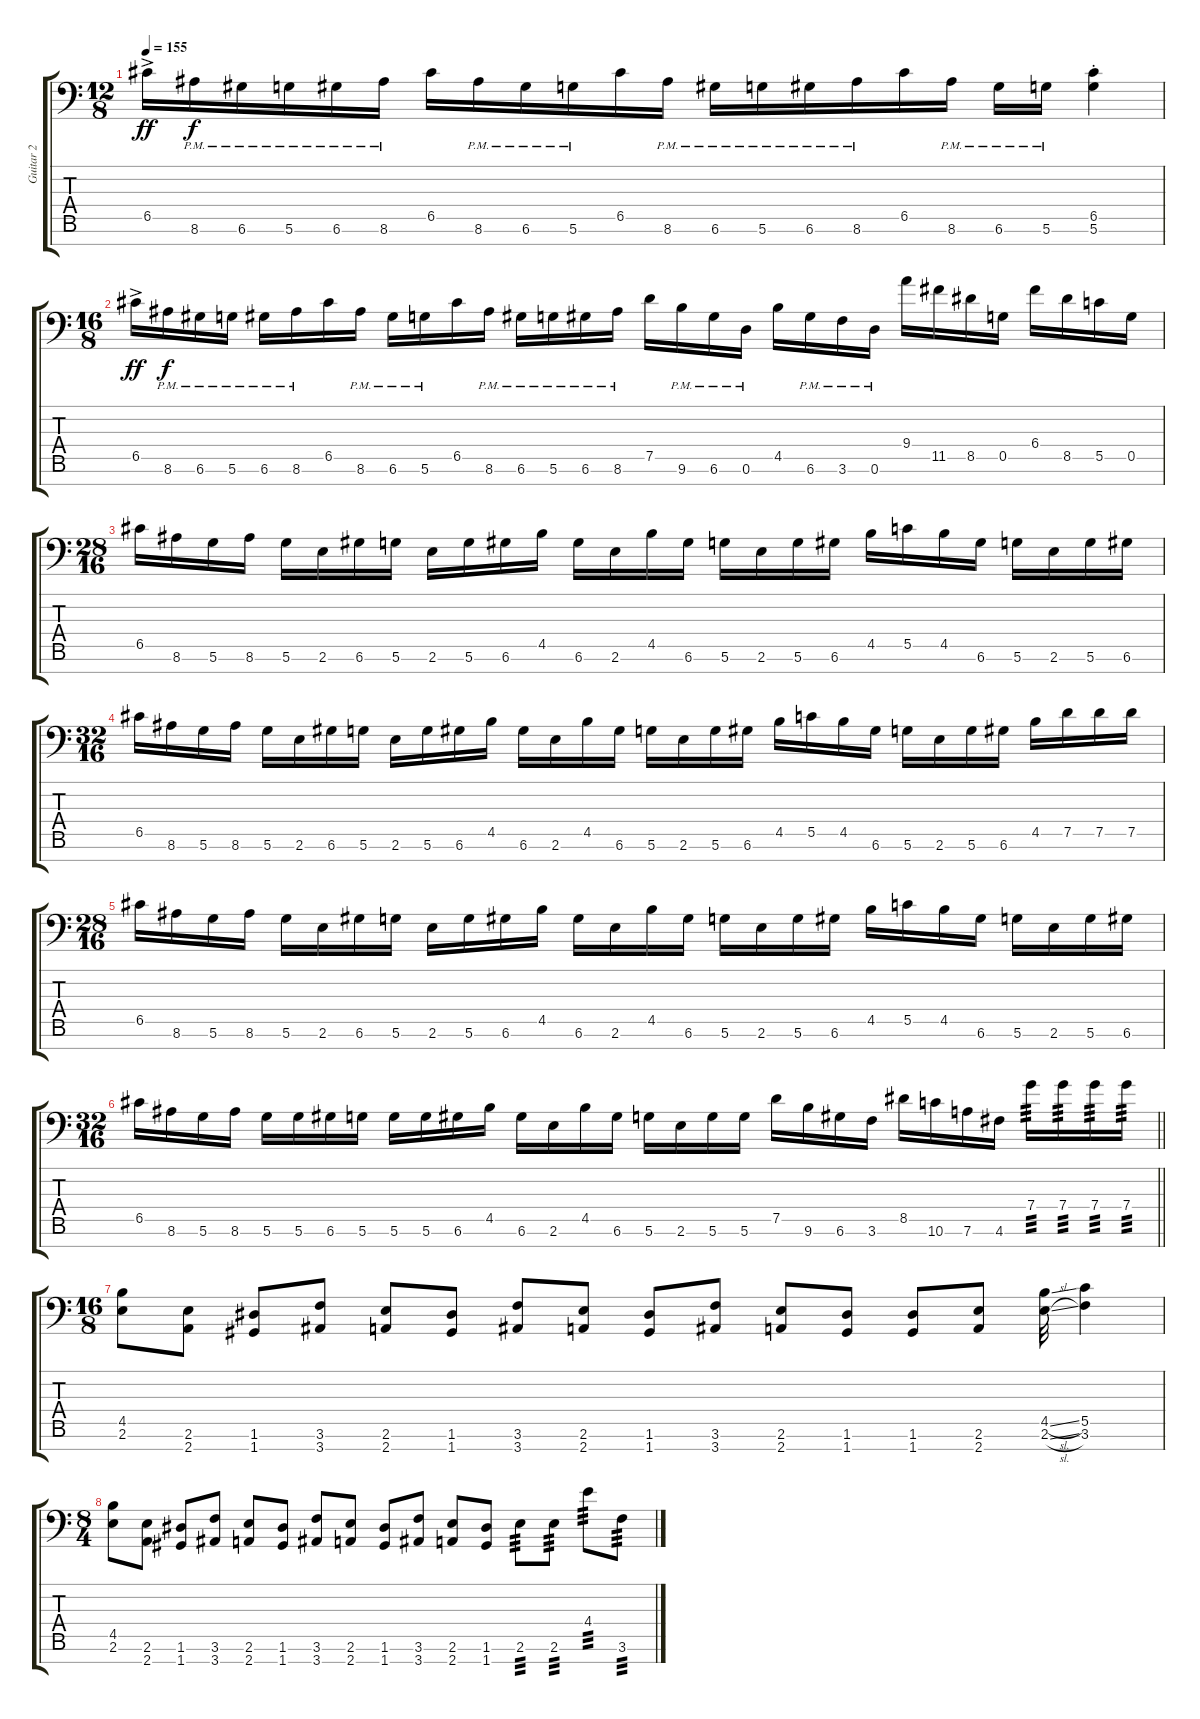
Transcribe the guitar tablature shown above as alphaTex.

\track ("Guitar 2" "Guitar 2") {instrument distortionguitar}
\staff {score tabs}
\tuning (D4 A3 F3 C3 G2 D2 G1) {hide}
\ts (12 8)
\tempo 155
\clef f4
\ks c
6.5{ac}.16{dy ff} 8.6{pm}.16{dy f} 6.6{pm}.16 5.6{pm}.16 6.6{pm}.16 8.6{pm}.16 6.5.16 8.6{pm}.16 6.6{pm}.16 5.6{pm}.16 6.5.16 8.6{pm}.16 6.6{pm}.16 5.6{pm}.16 6.6{pm}.16 8.6{pm}.16 6.5.16 8.6{pm}.16 6.6{pm}.16 5.6{pm}.16 (6.5{st} 5.6{st}).4 |
\ts (16 8)
6.5{ac}.16{dy ff} 8.6{pm}.16{dy f} 6.6{pm}.16 5.6{pm}.16 6.6{pm}.16 8.6{pm}.16 6.5.16 8.6{pm}.16 6.6{pm}.16 5.6{pm}.16 6.5.16 8.6{pm}.16 6.6{pm}.16 5.6{pm}.16 6.6{pm}.16 8.6{pm}.16 7.5.16 9.6{pm}.16 6.6{pm}.16 0.6{pm}.16 4.5.16 6.6{pm}.16 3.6{pm}.16 0.6{pm}.16 9.4.16 11.5.16 8.5.16 0.5.16 6.4.16 8.5.16 5.5.16 0.5.16 |
\ts (28 16)
6.5.16 8.6.16 5.6.16 8.6.16 5.6.16 2.6.16 6.6.16 5.6.16 2.6.16 5.6.16 6.6.16 4.5.16 6.6.16 2.6.16 4.5.16 6.6.16 5.6.16 2.6.16 5.6.16 6.6.16 4.5.16 5.5.16 4.5.16 6.6.16 5.6.16 2.6.16 5.6.16 6.6.16 |
\ts (32 16)
6.5.16 8.6.16 5.6.16 8.6.16 5.6.16 2.6.16 6.6.16 5.6.16 2.6.16 5.6.16 6.6.16 4.5.16 6.6.16 2.6.16 4.5.16 6.6.16 5.6.16 2.6.16 5.6.16 6.6.16 4.5.16 5.5.16 4.5.16 6.6.16 5.6.16 2.6.16 5.6.16 6.6.16 4.5.16 7.5.16 7.5.16 7.5.16 |
\ts (28 16)
6.5.16 8.6.16 5.6.16 8.6.16 5.6.16 2.6.16 6.6.16 5.6.16 2.6.16 5.6.16 6.6.16 4.5.16 6.6.16 2.6.16 4.5.16 6.6.16 5.6.16 2.6.16 5.6.16 6.6.16 4.5.16 5.5.16 4.5.16 6.6.16 5.6.16 2.6.16 5.6.16 6.6.16 |
\ts (32 16)
\barLineRight lightlight
6.5.16 8.6.16 5.6.16 8.6.16 5.6.16 5.6.16 6.6.16 5.6.16 5.6.16 5.6.16 6.6.16 4.5.16 6.6.16 2.6.16 4.5.16 6.6.16 5.6.16 2.6.16 5.6.16 5.6.16 7.5.16 9.6.16 6.6.16 3.6.16 8.5.16 10.6.16 7.6.16 4.6.16 7.4.16{tp 3} 7.4.16{tp 3} 7.4.16{tp 3} 7.4.16{tp 3} |
\ts (16 8)
(4.5 2.6).8 (2.6 2.7).8 (1.6 1.7).8 (3.6 3.7).8 (2.6 2.7).8 (1.6 1.7).8 (3.6 3.7).8 (2.6 2.7).8 (1.6 1.7).8 (3.6 3.7).8 (2.6 2.7).8 (1.6 1.7).8 (1.6 1.7).8 (2.6 2.7).8 (4.5{sl} 2.6{sl}).32 (5.5 3.6).4 |
\ts (8 4)
(4.5 2.6).8 (2.6 2.7).8 (1.6 1.7).8 (3.6 3.7).8 (2.6 2.7).8 (1.6 1.7).8 (3.6 3.7).8 (2.6 2.7).8 (1.6 1.7).8 (3.6 3.7).8 (2.6 2.7).8 (1.6 1.7).8 2.6.8{tp 3} 2.6.8{tp 3} 4.4.8{tp 3} 3.6.8{tp 3}
